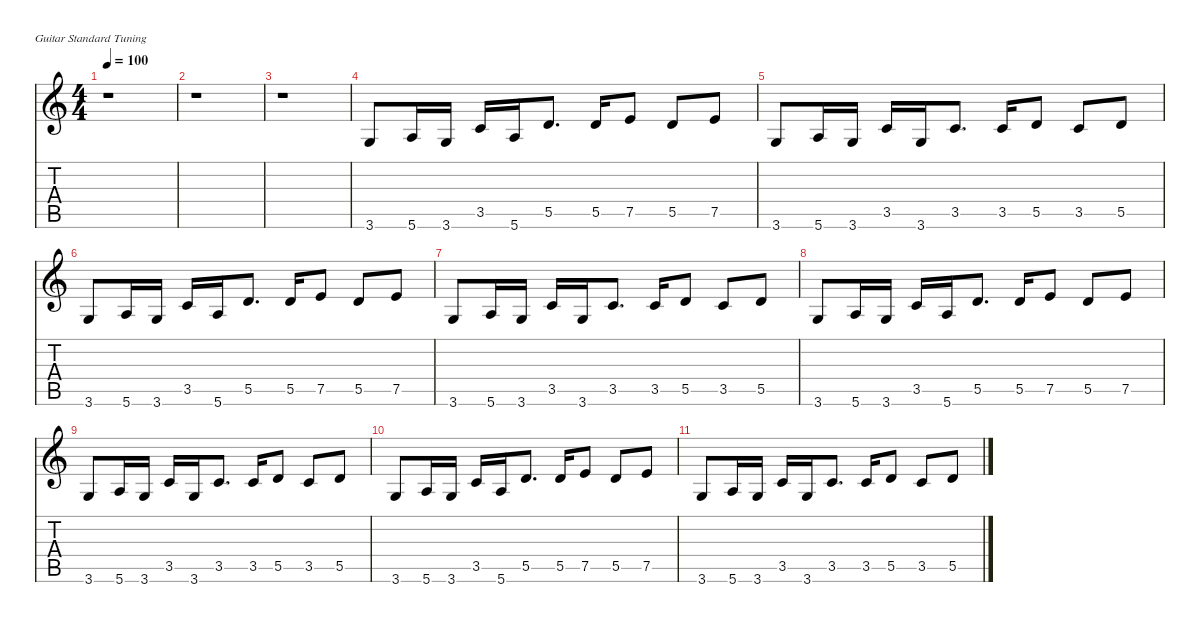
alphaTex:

\defaultSystemsLayout 4
\hideDynamics
\bracketExtendMode nobrackets
\singleTrackTrackNamePolicy hidden
\multiTrackTrackNamePolicy hidden
\firstSystemTrackNameMode fullname
\firstSystemTrackNameOrientation horizontal
\otherSystemsTrackNameOrientation horizontal
\track ("Lead Guitar" "od.guit.") {instrument overdrivenguitar}
\staff {score tabs}
\tuning (E4 B3 G3 D3 A2 E2)
\ts (4 4)
\tempo 100
\clef g2
\ks c
r.1{dy mp beam Down} |
r.1{beam Down} |
r.1{beam Down} |
3.6.8{beam Up} 5.6.16{beam Up} 3.6.16{beam Up} 3.5.16{beam Up} 5.6.16{beam Up} 5.5.8{d beam Up} 5.5.16{beam Up} 7.5.8{beam Up} 5.5.8{beam Up} 7.5.8{beam Up} |
3.6.8{beam Up} 5.6.16{beam Up} 3.6.16{beam Up} 3.5.16{beam Up} 3.6.16{beam Up} 3.5.8{d beam Up} 3.5.16{beam Up} 5.5.8{beam Up} 3.5.8{beam Up} 5.5.8{beam Up} |
3.6.8{beam Up} 5.6.16{beam Up} 3.6.16{beam Up} 3.5.16{beam Up} 5.6.16{beam Up} 5.5.8{d beam Up} 5.5.16{beam Up} 7.5.8{beam Up} 5.5.8{beam Up} 7.5.8{beam Up} |
3.6.8{beam Up} 5.6.16{beam Up} 3.6.16{beam Up} 3.5.16{beam Up} 3.6.16{beam Up} 3.5.8{d beam Up} 3.5.16{beam Up} 5.5.8{beam Up} 3.5.8{beam Up} 5.5.8{beam Up} |
3.6.8{beam Up} 5.6.16{beam Up} 3.6.16{beam Up} 3.5.16{beam Up} 5.6.16{beam Up} 5.5.8{d beam Up} 5.5.16{beam Up} 7.5.8{beam Up} 5.5.8{beam Up} 7.5.8{beam Up} |
3.6.8{beam Up} 5.6.16{beam Up} 3.6.16{beam Up} 3.5.16{beam Up} 3.6.16{beam Up} 3.5.8{d beam Up} 3.5.16{beam Up} 5.5.8{beam Up} 3.5.8{beam Up} 5.5.8{beam Up} |
3.6.8{beam Up} 5.6.16{beam Up} 3.6.16{beam Up} 3.5.16{beam Up} 5.6.16{beam Up} 5.5.8{d beam Up} 5.5.16{beam Up} 7.5.8{beam Up} 5.5.8{beam Up} 7.5.8{beam Up} |
3.6.8{beam Up} 5.6.16{beam Up} 3.6.16{beam Up} 3.5.16{beam Up} 3.6.16{beam Up} 3.5.8{d beam Up} 3.5.16{beam Up} 5.5.8{beam Up} 3.5.8{beam Up} 5.5.8{beam Up}
